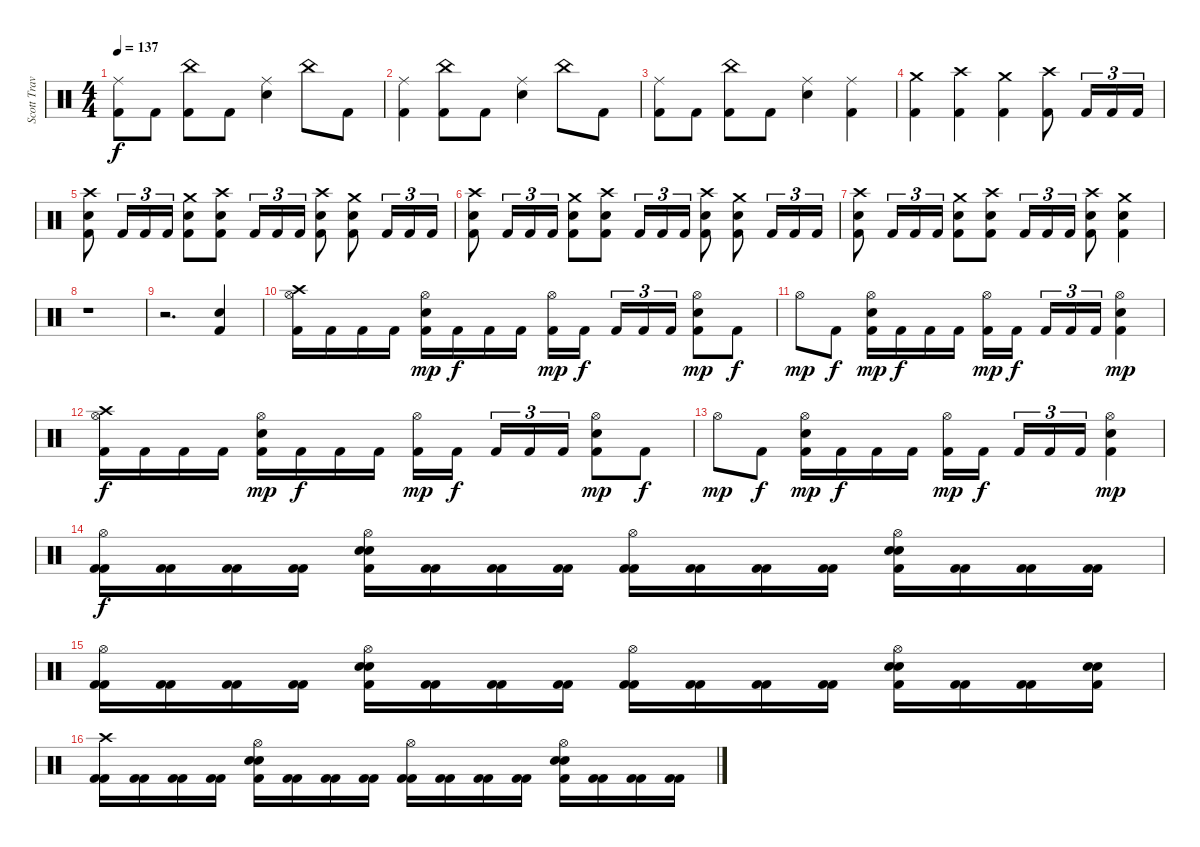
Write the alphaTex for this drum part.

\track ("Scott Travis" "Scott Trav") {instrument percussion}
\staff {score}
\articulation defaults
\ts (4 4)
\tempo 137
\clef neutral
\ks c
("Ride (middle)" "Kick (hit) 2").8{dy f} "Kick (hit) 2".8 ("China (hit)" "Kick (hit) 2").8 "Kick (hit) 2".8 ("Ride (middle)" "Snare (hit) 2").4 "China (hit)".8 "Kick (hit) 2".8 |
("Ride (middle)" "Kick (hit) 2").4 ("China (hit)" "Kick (hit) 2").8 "Kick (hit) 2".8 ("Ride (middle)" "Snare (hit) 2").4 "China (hit)".8 "Kick (hit) 2".8 |
("Ride (middle)" "Kick (hit) 2").8 "Kick (hit) 2".8 ("China (hit)" "Kick (hit) 2").8 "Kick (hit) 2".8 ("Ride (middle)" "Snare (hit) 2").4 ("Ride (middle)" "Kick (hit) 2").4 |
("Crash medium (hit)" "Kick (hit) 2").4 ("Crash high (hit)" "Kick (hit) 2").4 ("Crash medium (hit)" "Kick (hit) 2").4 ("Crash high (hit)" "Kick (hit) 2").8 "Kick (hit) 2".16{tu (3 2)} "Kick (hit) 2".16{tu (3 2)} "Kick (hit) 2".16{tu (3 2)} |
("Crash high (hit)" "Snare (hit) 2" "Kick (hit) 2").8 "Kick (hit) 2".16{tu (3 2)} "Kick (hit) 2".16{tu (3 2)} "Kick (hit) 2".16{tu (3 2)} ("Crash medium (hit)" "Snare (hit) 2" "Kick (hit) 2").8 ("Crash high (hit)" "Snare (hit) 2" "Kick (hit) 2").8 "Kick (hit) 2".16{tu (3 2)} "Kick (hit) 2".16{tu (3 2)} "Kick (hit) 2".16{tu (3 2)} ("Crash high (hit)" "Snare (hit) 2" "Kick (hit) 2").8 ("Crash medium (hit)" "Snare (hit) 2" "Kick (hit) 2").8 "Kick (hit) 2".16{tu (3 2)} "Kick (hit) 2".16{tu (3 2)} "Kick (hit) 2".16{tu (3 2)} |
("Crash high (hit)" "Snare (hit) 2" "Kick (hit) 2").8 "Kick (hit) 2".16{tu (3 2)} "Kick (hit) 2".16{tu (3 2)} "Kick (hit) 2".16{tu (3 2)} ("Crash medium (hit)" "Snare (hit) 2" "Kick (hit) 2").8 ("Crash high (hit)" "Snare (hit) 2" "Kick (hit) 2").8 "Kick (hit) 2".16{tu (3 2)} "Kick (hit) 2".16{tu (3 2)} "Kick (hit) 2".16{tu (3 2)} ("Crash high (hit)" "Snare (hit) 2" "Kick (hit) 2").8 ("Crash medium (hit)" "Snare (hit) 2" "Kick (hit) 2").8 "Kick (hit) 2".16{tu (3 2)} "Kick (hit) 2".16{tu (3 2)} "Kick (hit) 2".16{tu (3 2)} |
("Crash high (hit)" "Snare (hit) 2" "Kick (hit) 2").8 "Kick (hit) 2".16{tu (3 2)} "Kick (hit) 2".16{tu (3 2)} "Kick (hit) 2".16{tu (3 2)} ("Crash medium (hit)" "Snare (hit) 2" "Kick (hit) 2").8 ("Crash high (hit)" "Snare (hit) 2" "Kick (hit) 2").8 "Kick (hit) 2".16{tu (3 2)} "Kick (hit) 2".16{tu (3 2)} "Kick (hit) 2".16{tu (3 2)} ("Crash high (hit)" "Snare (hit) 2" "Kick (hit) 2").8 ("Crash medium (hit)" "Snare (hit) 2" "Kick (hit) 2").4 |
r.1 |
r.2{d} ("Snare (hit) 2" "Kick (hit) 2").4 |
("Hi-Hat (open)" "Crash high (hit)" "Kick (hit) 2").16 "Kick (hit) 2".16 "Kick (hit) 2".16 "Kick (hit) 2".16 ("Hi-Hat (open)" "Snare (hit) 2" "Kick (hit) 2").16{dy mp} "Kick (hit) 2".16{dy f} "Kick (hit) 2".16 "Kick (hit) 2".16 ("Hi-Hat (open)" "Kick (hit) 2").16{dy mp} "Kick (hit) 2".16{dy f} "Kick (hit) 2".16{tu (3 2)} "Kick (hit) 2".16{tu (3 2)} "Kick (hit) 2".16{tu (3 2)} ("Hi-Hat (open)" "Snare (hit) 2" "Kick (hit) 2").8{dy mp} "Kick (hit) 2".8{dy f} |
"Hi-Hat (open)".8{dy mp} "Kick (hit) 2".8{dy f} ("Hi-Hat (open)" "Snare (hit) 2" "Kick (hit) 2").16{dy mp} "Kick (hit) 2".16{dy f} "Kick (hit) 2".16 "Kick (hit) 2".16 ("Hi-Hat (open)" "Kick (hit) 2").16{dy mp} "Kick (hit) 2".16{dy f} "Kick (hit) 2".16{tu (3 2)} "Kick (hit) 2".16{tu (3 2)} "Kick (hit) 2".16{tu (3 2)} ("Hi-Hat (open)" "Snare (hit) 2" "Kick (hit) 2").4{dy mp} |
("Hi-Hat (open)" "Crash high (hit)" "Kick (hit) 2").16{dy f} "Kick (hit) 2".16 "Kick (hit) 2".16 "Kick (hit) 2".16 ("Hi-Hat (open)" "Snare (hit) 2" "Kick (hit) 2").16{dy mp} "Kick (hit) 2".16{dy f} "Kick (hit) 2".16 "Kick (hit) 2".16 ("Hi-Hat (open)" "Kick (hit) 2").16{dy mp} "Kick (hit) 2".16{dy f} "Kick (hit) 2".16{tu (3 2)} "Kick (hit) 2".16{tu (3 2)} "Kick (hit) 2".16{tu (3 2)} ("Hi-Hat (open)" "Snare (hit) 2" "Kick (hit) 2").8{dy mp} "Kick (hit) 2".8{dy f} |
"Hi-Hat (open)".8{dy mp} "Kick (hit) 2".8{dy f} ("Hi-Hat (open)" "Snare (hit) 2" "Kick (hit) 2").16{dy mp} "Kick (hit) 2".16{dy f} "Kick (hit) 2".16 "Kick (hit) 2".16 ("Hi-Hat (open)" "Kick (hit) 2").16{dy mp} "Kick (hit) 2".16{dy f} "Kick (hit) 2".16{tu (3 2)} "Kick (hit) 2".16{tu (3 2)} "Kick (hit) 2".16{tu (3 2)} ("Hi-Hat (open)" "Snare (hit) 2" "Kick (hit) 2").4{dy mp} |
("Hi-Hat (open)" "Kick (hit) 2" "Kick (hit) 2").16{dy f} ("Kick (hit) 2" "Kick (hit) 2").16 ("Kick (hit) 2" "Kick (hit) 2").16 ("Kick (hit) 2" "Kick (hit) 2").16 ("Hi-Hat (open)" "Snare (hit) 2" "Snare (hit) 2" "Kick (hit) 2").16 ("Kick (hit) 2" "Kick (hit) 2").16 ("Kick (hit) 2" "Kick (hit) 2").16 ("Kick (hit) 2" "Kick (hit) 2").16 ("Hi-Hat (open)" "Kick (hit) 2" "Kick (hit) 2").16 ("Kick (hit) 2" "Kick (hit) 2").16 ("Kick (hit) 2" "Kick (hit) 2").16 ("Kick (hit) 2" "Kick (hit) 2").16 ("Hi-Hat (open)" "Snare (hit) 2" "Snare (hit) 2" "Kick (hit) 2").16 ("Kick (hit) 2" "Kick (hit) 2").16 ("Kick (hit) 2" "Kick (hit) 2").16 ("Kick (hit) 2" "Kick (hit) 2").16 |
("Hi-Hat (open)" "Kick (hit) 2" "Kick (hit) 2").16 ("Kick (hit) 2" "Kick (hit) 2").16 ("Kick (hit) 2" "Kick (hit) 2").16 ("Kick (hit) 2" "Kick (hit) 2").16 ("Hi-Hat (open)" "Snare (hit) 2" "Snare (hit) 2" "Kick (hit) 2").16 ("Kick (hit) 2" "Kick (hit) 2").16 ("Kick (hit) 2" "Kick (hit) 2").16 ("Kick (hit) 2" "Kick (hit) 2").16 ("Hi-Hat (open)" "Kick (hit) 2" "Kick (hit) 2").16 ("Kick (hit) 2" "Kick (hit) 2").16 ("Kick (hit) 2" "Kick (hit) 2").16 ("Kick (hit) 2" "Kick (hit) 2").16 ("Hi-Hat (open)" "Snare (hit) 2" "Snare (hit) 2" "Kick (hit) 2").16 ("Kick (hit) 2" "Kick (hit) 2").16 ("Kick (hit) 2" "Kick (hit) 2").16 ("Snare (hit) 2" "Snare (hit) 2" "Kick (hit) 2").16 |
("Crash high (hit)" "Kick (hit) 2" "Kick (hit) 2").16 ("Kick (hit) 2" "Kick (hit) 2").16 ("Kick (hit) 2" "Kick (hit) 2").16 ("Kick (hit) 2" "Kick (hit) 2").16 ("Hi-Hat (open)" "Snare (hit) 2" "Snare (hit) 2" "Kick (hit) 2").16 ("Kick (hit) 2" "Kick (hit) 2").16 ("Kick (hit) 2" "Kick (hit) 2").16 ("Kick (hit) 2" "Kick (hit) 2").16 ("Hi-Hat (open)" "Kick (hit) 2" "Kick (hit) 2").16 ("Kick (hit) 2" "Kick (hit) 2").16 ("Kick (hit) 2" "Kick (hit) 2").16 ("Kick (hit) 2" "Kick (hit) 2").16 ("Hi-Hat (open)" "Snare (hit) 2" "Snare (hit) 2" "Kick (hit) 2").16 ("Kick (hit) 2" "Kick (hit) 2").16 ("Kick (hit) 2" "Kick (hit) 2").16 ("Kick (hit) 2" "Kick (hit) 2").16
